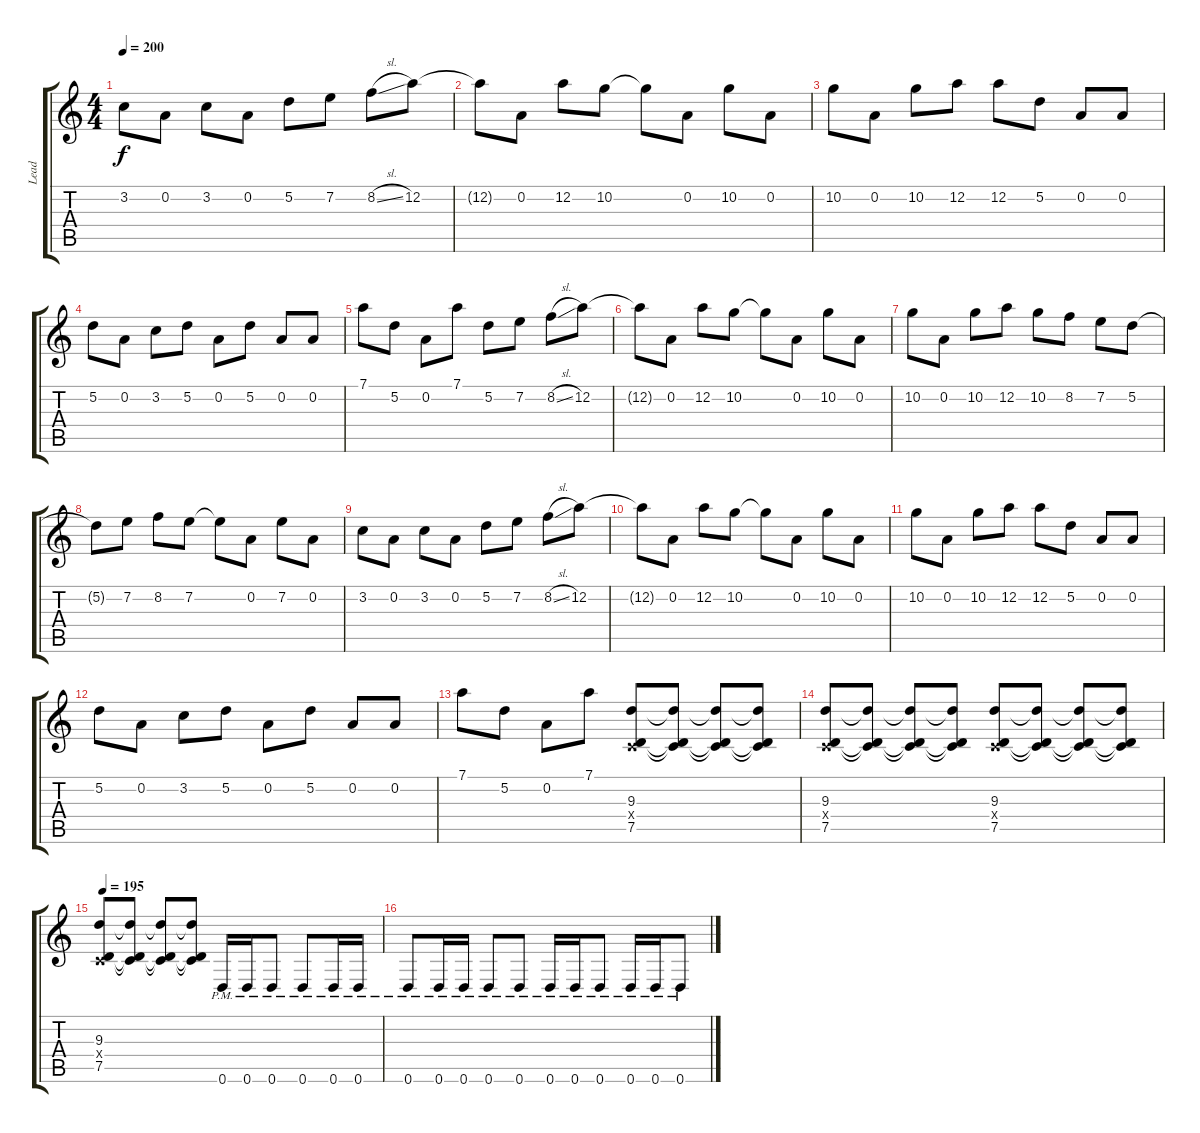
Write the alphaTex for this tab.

\track ("Lead" "Lead") {instrument distortionguitar}
\staff {score tabs}
\tuning (D4 A3 F3 C3 G2 D2) {hide}
\ts (4 4)
\tempo 200
\clef g2
\ks c
3.2.8{dy f} 0.2.8 3.2.8 0.2.8 5.2.8 7.2.8 8.2{sl}.8 12.2.8 |
12.2{t}.8 0.2.8 12.2.8 10.2.8 10.2{t}.8 0.2.8 10.2.8 0.2.8 |
10.2.8 0.2.8 10.2.8 12.2.8 12.2.8 5.2.8 0.2.8 0.2.8 |
5.2.8 0.2.8 3.2.8 5.2.8 0.2.8 5.2.8 0.2.8 0.2.8 |
7.1.8 5.2.8 0.2.8 7.1.8 5.2.8 7.2.8 8.2{sl}.8 12.2.8 |
12.2{t}.8 0.2.8 12.2.8 10.2.8 10.2{t}.8 0.2.8 10.2.8 0.2.8 |
10.2.8 0.2.8 10.2.8 12.2.8 10.2.8 8.2.8 7.2.8 5.2.8 |
5.2{t}.8 7.2.8 8.2.8 7.2.8 7.2{t}.8 0.2.8 7.2.8 0.2.8 |
3.2.8 0.2.8 3.2.8 0.2.8 5.2.8 7.2.8 8.2{sl}.8 12.2.8 |
12.2{t}.8 0.2.8 12.2.8 10.2.8 10.2{t}.8 0.2.8 10.2.8 0.2.8 |
10.2.8 0.2.8 10.2.8 12.2.8 12.2.8 5.2.8 0.2.8 0.2.8 |
5.2.8 0.2.8 3.2.8 5.2.8 0.2.8 5.2.8 0.2.8 0.2.8 |
7.1.8 5.2.8 0.2.8 7.1.8 (9.3 0.4{x} 7.5).8 (9.3{t} 0.4{t} 7.5{t}).8 (9.3{t} 0.4{t} 7.5{t}).8 (9.3{t} 0.4{t} 7.5{t}).8 |
(9.3 0.4{x} 7.5).8 (9.3{t} 0.4{t} 7.5{t}).8 (9.3{t} 0.4{t} 7.5{t}).8 (9.3{t} 0.4{t} 7.5{t}).8 (9.3 0.4{x} 7.5).8 (9.3{t} 0.4{t} 7.5{t}).8 (9.3{t} 0.4{t} 7.5{t}).8 (9.3{t} 0.4{t} 7.5{t}).8 |
\tempo 195
(9.3 0.4{x} 7.5).8 (9.3{t} 0.4{t} 7.5{t}).8 (9.3{t} 0.4{t} 7.5{t}).8 (9.3{t} 0.4{t} 7.5{t}).8 0.6{pm}.16 0.6{pm}.16 0.6{pm}.8 0.6{pm}.8 0.6{pm}.16 0.6{pm}.16 |
0.6{pm}.8 0.6{pm}.16 0.6{pm}.16 0.6{pm}.8 0.6{pm}.8 0.6{pm}.16 0.6{pm}.16 0.6{pm}.8 0.6{pm}.16 0.6{pm}.16 0.6{pm}.8
